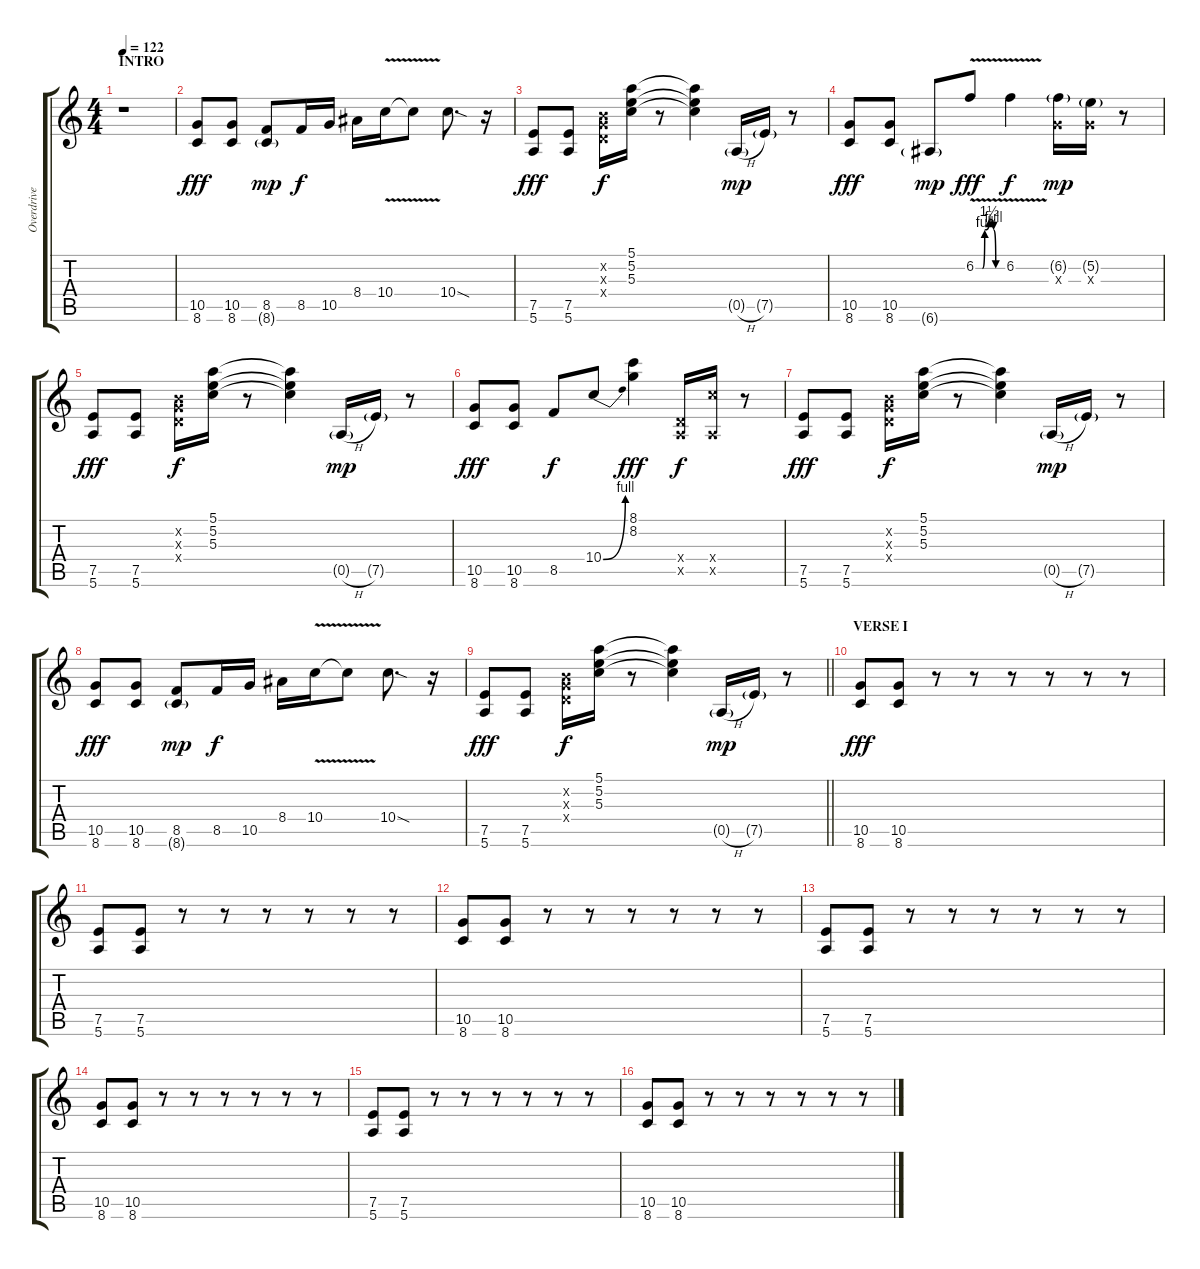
\track ("Overdrive (Standard Tuning)" "Overdrive ") {instrument overdrivenguitar}
\staff {score tabs}
\tuning (E4 B3 G3 D3 A2 E2) {hide}
\ts (4 4)
\section ("" "INTRO")
\tempo 122
\clef g2
\ks c
r.1{dy fff instrument overdrivenguitar} |
(10.5 8.6).8 (10.5 8.6).8 (8.5 8.6{g}).8{dy mp} 8.5.16{dy f} 10.5.16 8.4.16 10.4{v}.16 10.4{t}.8 10.4{sod}.8{d} r.16 |
(7.5 5.6).8{dy fff} (7.5 5.6).8 (0.2{x} 0.3{x} 0.4{x}).16{dy f} (5.1 5.2 5.3).16 r.8 (5.1{t} 5.2{t} 5.3{t}).4 0.5{h g}.16{dy mp} 7.5{g}.16 r.8 |
(10.5 8.6).8{dy fff} (10.5 8.6).8 6.6{g}.8{dy mp} 6.2{be (custom 0 0 15 0 20 4 30 6 40 4 45 0 60 0) v}.8{dy fff} 6.2{v}.4{dy f} (6.2{g} 0.3{x}).16{dy mp} (5.2{g} 0.3{x}).16 r.8 |
(7.5 5.6).8{dy fff} (7.5 5.6).8 (0.2{x} 0.3{x} 0.4{x}).16{dy f} (5.1 5.2 5.3).16 r.8 (5.1{t} 5.2{t} 5.3{t}).4 0.5{h g}.16{dy mp} 7.5{g}.16 r.8 |
(10.5 8.6).8{dy fff} (10.5 8.6).8 8.5.8{dy f} 10.4{be (bend 0 0 60 4)}.8 (8.1 8.2).4{dy fff} (0.4{x} 0.5{x}).16{dy f} (10.4{x} 0.5{x}).16 r.8 |
(7.5 5.6).8{dy fff} (7.5 5.6).8 (0.2{x} 0.3{x} 0.4{x}).16{dy f} (5.1 5.2 5.3).16 r.8 (5.1{t} 5.2{t} 5.3{t}).4 0.5{h g}.16{dy mp} 7.5{g}.16 r.8 |
(10.5 8.6).8{dy fff} (10.5 8.6).8 (8.5 8.6{g}).8{dy mp} 8.5.16{dy f} 10.5.16 8.4.16 10.4{v}.16 10.4{t}.8 10.4{sod}.8{d} r.16 |
\barLineRight lightlight
(7.5 5.6).8{dy fff} (7.5 5.6).8 (0.2{x} 0.3{x} 0.4{x}).16{dy f} (5.1 5.2 5.3).16 r.8 (5.1{t} 5.2{t} 5.3{t}).4 0.5{h g}.16{dy mp} 7.5{g}.16 r.8 |
\section ("" "VERSE I")
(10.5 8.6).8{dy fff} (10.5 8.6).8 r.8 r.8 r.8 r.8 r.8 r.8 |
(7.5 5.6).8 (7.5 5.6).8 r.8 r.8 r.8 r.8 r.8 r.8 |
(10.5 8.6).8 (10.5 8.6).8 r.8 r.8 r.8 r.8 r.8 r.8 |
(7.5 5.6).8 (7.5 5.6).8 r.8 r.8 r.8 r.8 r.8 r.8 |
(10.5 8.6).8 (10.5 8.6).8 r.8 r.8 r.8 r.8 r.8 r.8 |
(7.5 5.6).8 (7.5 5.6).8 r.8 r.8 r.8 r.8 r.8 r.8 |
(10.5 8.6).8 (10.5 8.6).8 r.8 r.8 r.8 r.8 r.8 r.8
